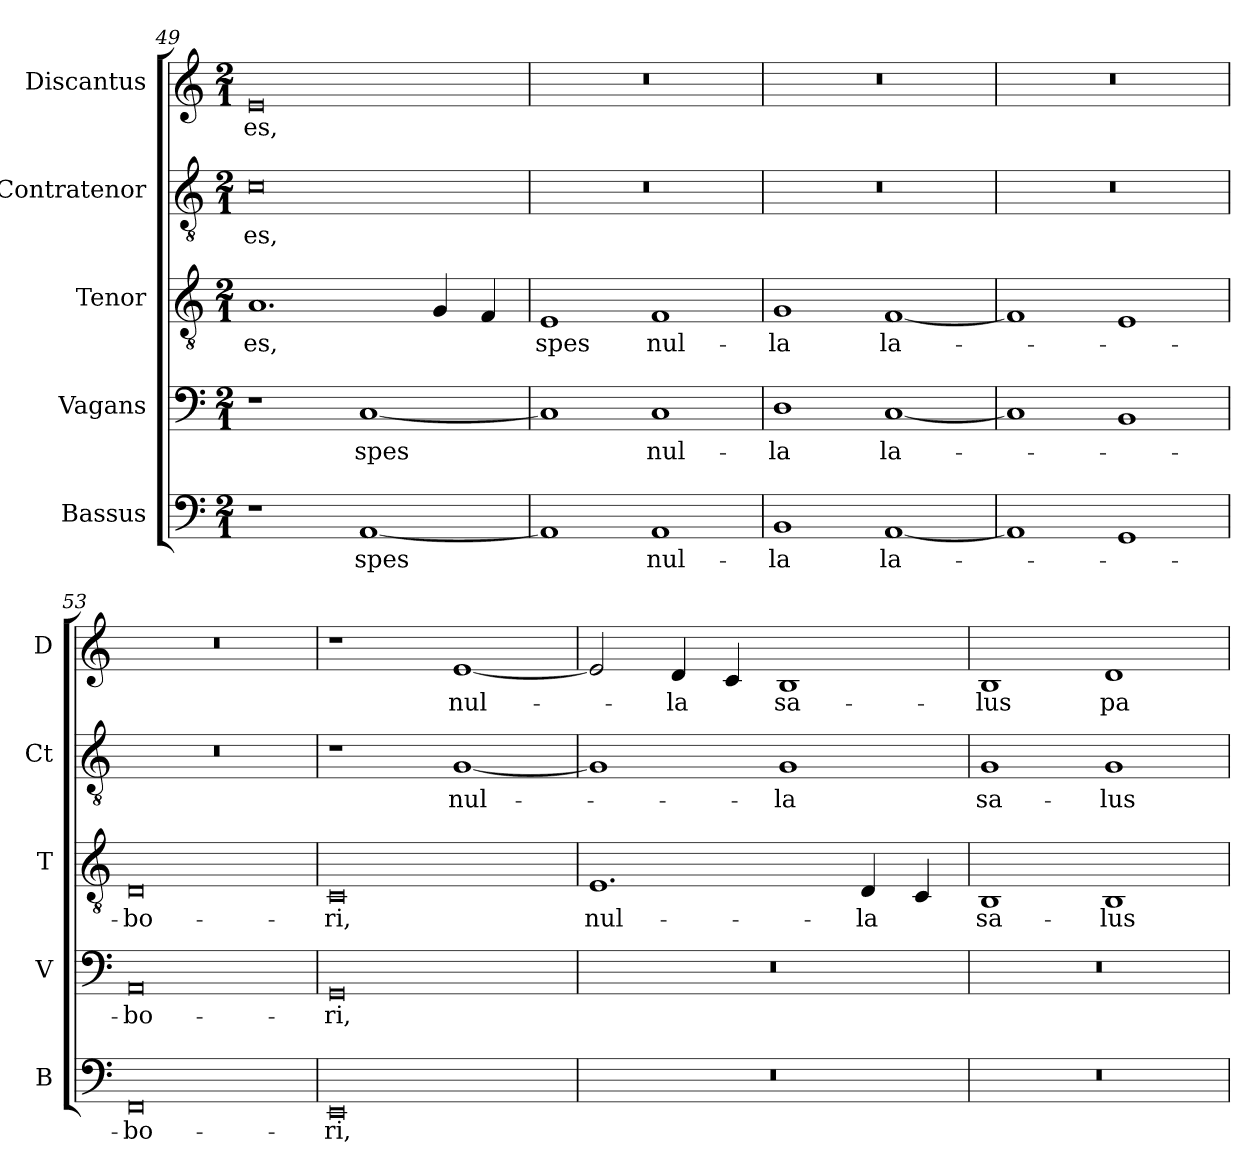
**kern	**text	**kern	**text	**kern	**text	**kern	**text	**kern	**text
*part5	*part5	*part4	*part4	*part3	*part3	*part2	*part2	*part1	*part1
*staff5	*staff5	*staff4	*staff4	*staff3	*staff3	*staff2	*staff2	*staff1	*staff1
*I"Bassus	*	*I"Vagans	*	*I"Tenor	*	*I"Contratenor	*	*I"Discantus	*
*I'B	*	*I'V	*	*I'T	*	*I'Ct	*	*I'D	*
*clefF4	*	*clefF4	*	*clefGv2	*	*clefGv2	*	*clefG2	*
*k[]	*	*k[]	*	*k[]	*	*k[]	*	*k[]	*
*M2/1	*	*M2/1	*	*M2/1	*	*M2/1	*	*M2/1	*
=49	=49	=49	=49	=49	=49	=49	=49	=49	=49
1r	.	1r	.	1.A	-es,	0c	-es,	0e	-es,
[1AA	spes	[1C	spes	.	.	.	.	.	.
.	.	.	.	4G/	.	.	.	.	.
.	.	.	.	4F/	.	.	.	.	.
=50	=50	=50	=50	=50	=50	=50	=50	=50	=50
1AA]	.	1C]	.	1E	spes	0r	.	0r	.
1AA	nul-	1C	nul-	1F	nul-	.	.	.	.
=51	=51	=51	=51	=51	=51	=51	=51	=51	=51
1BB	-la	1D	-la	1G	-la	0r	.	0r	.
[1AA	la-	[1C	la-	[1F	la-	.	.	.	.
=52	=52	=52	=52	=52	=52	=52	=52	=52	=52
1AA]	.	1C]	.	1F]	.	0r	.	0r	.
1GG	.	1BB	.	1E	.	.	.	.	.
=53	=53	=53	=53	=53	=53	=53	=53	=53	=53
0FF	-bo-	0AA	-bo-	0D	-bo-	0r	.	0r	.
=54	=54	=54	=54	=54	=54	=54	=54	=54	=54
0EE	-ri,	0GG	-ri,	0C	-ri,	1r	.	1r	.
.	.	.	.	.	.	[1G	nul-	[1e	nul-
=55	=55	=55	=55	=55	=55	=55	=55	=55	=55
0r	.	0r	.	1.E	nul-	1G]	.	2e/]	.
.	.	.	.	.	.	.	.	4d/	-la
.	.	.	.	.	.	.	.	4c/	.
.	.	.	.	.	.	1G	-la	1B	sa-
.	.	.	.	4D/	-la	.	.	.	.
.	.	.	.	4C/	.	.	.	.	.
=56	=56	=56	=56	=56	=56	=56	=56	=56	=56
0r	.	0r	.	1BB	sa-	1G	sa-	1B	-lus
.	.	.	.	1BB	-lus	1G	-lus	1d	pa-
=	=	=	=	=	=	=	=	=	=
*-	*-	*-	*-	*-	*-	*-	*-	*-	*-
